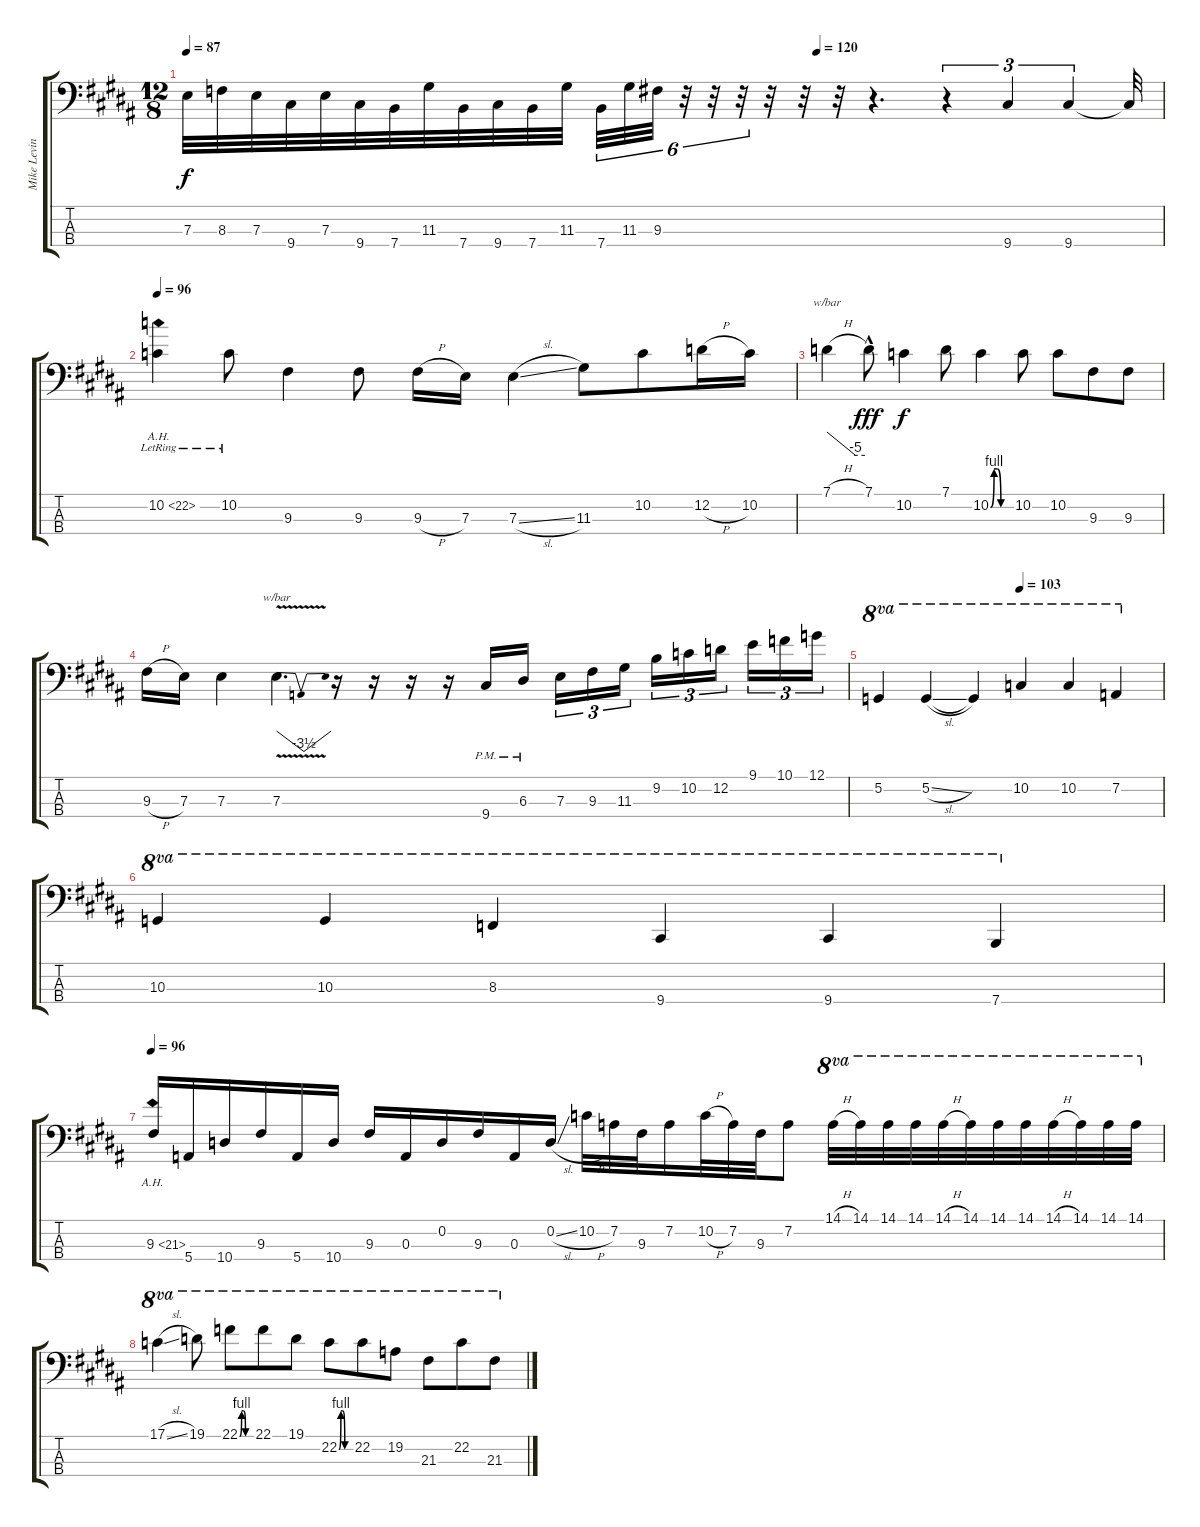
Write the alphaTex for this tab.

\track ("Mike Levine" "Mike Levin") {instrument electricbasspick}
\staff {score tabs}
\tuning (G2 D2 A1 E1) {hide}
\ts (12 8)
\tempo 87
\tempo (120 0.6458333333333334)
\clef f4
\ks b
7.3.32{dy f} 8.3.32 7.3.32 9.4.32 7.3.32 9.4.32 7.4.32 11.3.32 7.4.32 9.4.32 7.4.32 11.3.32 7.4.32{tu (6 4)} 11.3.32{tu (6 4)} 9.3.32{tu (6 4)} r.32{tu (6 4)} r.32{tu (6 4)} r.32{tu (6 4)} r.32 r.32 r.32 r.4{d} r.4{tu (3 2)} 9.4.4{tu (3 2)} 9.4.4{tu (3 2)} 9.4{t}.32 |
\tempo 96
10.2{ah 12 lr}.4 10.2{lr}.8 9.3.4 9.3.8 9.3{h}.16 7.3.16 7.3{sl}.4 11.3.8 10.2.8 12.2{h}.16 10.2.16 |
7.1{h}.4{tbe (custom default 0 0 45 -20 60 -20)} 7.1{hac}.8{dy fff} 10.2.4{dy f} 7.1.8 10.2{be (custom 0 0 10 4 20 4 30 0 60 0)}.4 10.2.8 10.2.8 9.3.8 9.3.8 |
9.3{h}.16 7.3.16 7.3.4 7.3{v}.4{d tbe (dip default 0 0 30 -14 60 0)} r.16 r.16 r.16 r.16 9.4{pm}.16 6.3{pm}.16 7.3.16{tu (3 2)} 9.3.16{tu (3 2)} 11.3.16{tu (3 2) beam splitsecondary} 9.2.16{tu (3 2)} 10.2.16{tu (3 2)} 12.2.16{tu (3 2) beam splitsecondary} 9.1.16{tu (3 2)} 10.1.16{tu (3 2)} 12.1.16{tu (3 2)} |
\tempo (103 0.5)
5.2.4{ot 8va} 5.2{sl}.4{ot 8va} 5.2{t}.4{ot 8va} 10.2.4{ot 8va} 10.2.4{ot 8va} 7.2.4{ot 8va} |
10.3.4{ot 8va} 10.3.4{ot 8va} 8.3.4{ot 8va} 9.4.4{ot 8va} 9.4.4{ot 8va} 7.4.4{ot 8va} |
\tempo 96
9.3{ah 12}.16 5.4.16 10.4.16 9.3.16 5.4.16 10.4.16 9.3.16 0.3.16 0.2.16 9.3.16 0.3.16 0.2{sl}.16 10.2{h}.32 7.2.32 9.3.32 7.2.16 10.2{h}.32 7.2.32 9.3.32 7.2.8 14.1{h}.32{ot 8va} 14.1.32{ot 8va} 14.1.32{ot 8va} 14.1.32{ot 8va} 14.1{h}.32{ot 8va} 14.1.32{ot 8va} 14.1.32{ot 8va} 14.1.32{ot 8va} 14.1{h}.32{ot 8va} 14.1.32{ot 8va} 14.1.32{ot 8va} 14.1.32{ot 8va} |
17.1{sl}.4{ot 8va} 19.1.8{ot 8va} 22.1{be (custom 0 0 10 4 20 4 30 0 60 0)}.8{ot 8va} 22.1.8{ot 8va} 19.1.8{ot 8va} 22.2{be (custom 0 0 10 4 20 4 30 0 60 0)}.8{ot 8va} 22.2.8{ot 8va} 19.2.8{ot 8va} 21.3.8{ot 8va} 22.2.8{ot 8va} 21.3.8{ot 8va}
